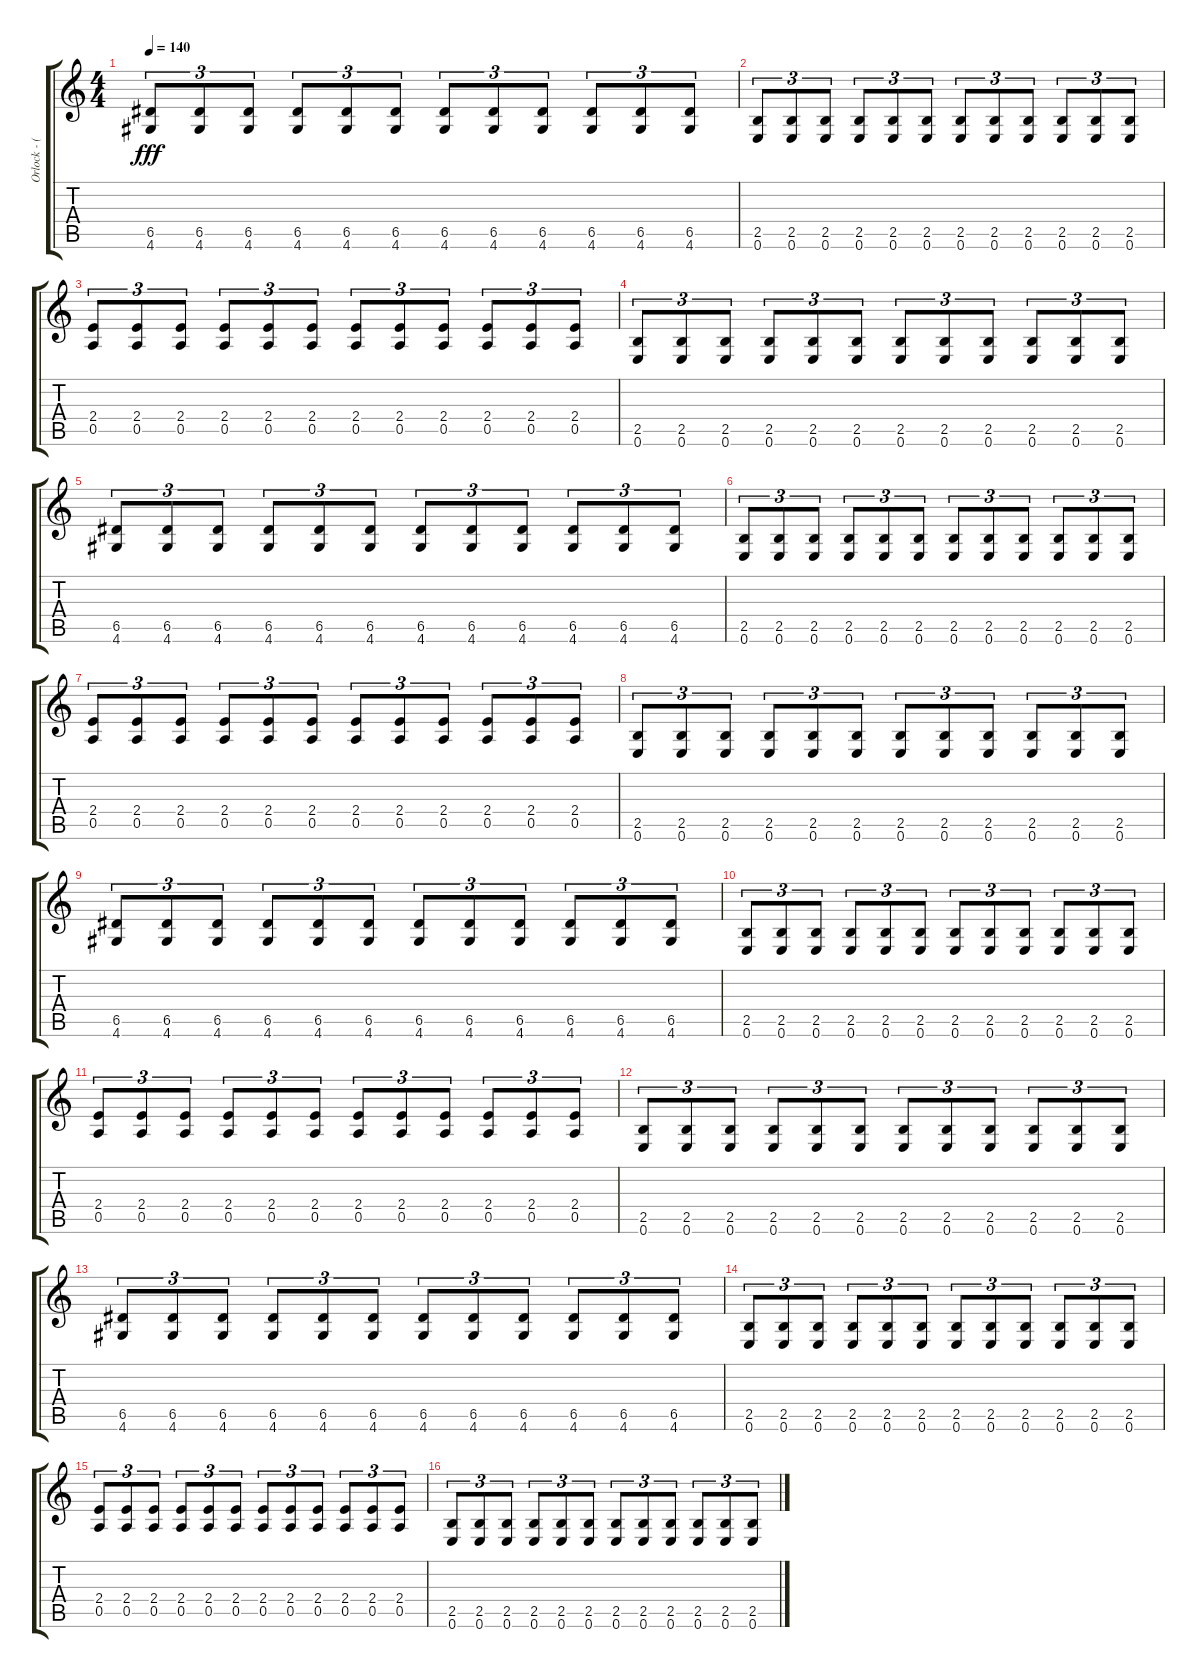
\track ("Orlock - (All Leads)" "Orlock - (") {instrument distortionguitar}
\staff {score tabs}
\tuning (E4 B3 G3 D3 A2 E2) {hide}
\ts (4 4)
\tempo 140
\clef g2
\ks c
(6.5 4.6).8{tu (3 2) dy fff} (6.5 4.6).8{tu (3 2)} (6.5 4.6).8{tu (3 2)} (6.5 4.6).8{tu (3 2)} (6.5 4.6).8{tu (3 2)} (6.5 4.6).8{tu (3 2)} (6.5 4.6).8{tu (3 2)} (6.5 4.6).8{tu (3 2)} (6.5 4.6).8{tu (3 2)} (6.5 4.6).8{tu (3 2)} (6.5 4.6).8{tu (3 2)} (6.5 4.6).8{tu (3 2)} |
(2.5 0.6).8{tu (3 2)} (2.5 0.6).8{tu (3 2)} (2.5 0.6).8{tu (3 2)} (2.5 0.6).8{tu (3 2)} (2.5 0.6).8{tu (3 2)} (2.5 0.6).8{tu (3 2)} (2.5 0.6).8{tu (3 2)} (2.5 0.6).8{tu (3 2)} (2.5 0.6).8{tu (3 2)} (2.5 0.6).8{tu (3 2)} (2.5 0.6).8{tu (3 2)} (2.5 0.6).8{tu (3 2)} |
(2.4 0.5).8{tu (3 2)} (2.4 0.5).8{tu (3 2)} (2.4 0.5).8{tu (3 2)} (2.4 0.5).8{tu (3 2)} (2.4 0.5).8{tu (3 2)} (2.4 0.5).8{tu (3 2)} (2.4 0.5).8{tu (3 2)} (2.4 0.5).8{tu (3 2)} (2.4 0.5).8{tu (3 2)} (2.4 0.5).8{tu (3 2)} (2.4 0.5).8{tu (3 2)} (2.4 0.5).8{tu (3 2)} |
(2.5 0.6).8{tu (3 2)} (2.5 0.6).8{tu (3 2)} (2.5 0.6).8{tu (3 2)} (2.5 0.6).8{tu (3 2)} (2.5 0.6).8{tu (3 2)} (2.5 0.6).8{tu (3 2)} (2.5 0.6).8{tu (3 2)} (2.5 0.6).8{tu (3 2)} (2.5 0.6).8{tu (3 2)} (2.5 0.6).8{tu (3 2)} (2.5 0.6).8{tu (3 2)} (2.5 0.6).8{tu (3 2)} |
(6.5 4.6).8{tu (3 2)} (6.5 4.6).8{tu (3 2)} (6.5 4.6).8{tu (3 2)} (6.5 4.6).8{tu (3 2)} (6.5 4.6).8{tu (3 2)} (6.5 4.6).8{tu (3 2)} (6.5 4.6).8{tu (3 2)} (6.5 4.6).8{tu (3 2)} (6.5 4.6).8{tu (3 2)} (6.5 4.6).8{tu (3 2)} (6.5 4.6).8{tu (3 2)} (6.5 4.6).8{tu (3 2)} |
(2.5 0.6).8{tu (3 2)} (2.5 0.6).8{tu (3 2)} (2.5 0.6).8{tu (3 2)} (2.5 0.6).8{tu (3 2)} (2.5 0.6).8{tu (3 2)} (2.5 0.6).8{tu (3 2)} (2.5 0.6).8{tu (3 2)} (2.5 0.6).8{tu (3 2)} (2.5 0.6).8{tu (3 2)} (2.5 0.6).8{tu (3 2)} (2.5 0.6).8{tu (3 2)} (2.5 0.6).8{tu (3 2)} |
(2.4 0.5).8{tu (3 2)} (2.4 0.5).8{tu (3 2)} (2.4 0.5).8{tu (3 2)} (2.4 0.5).8{tu (3 2)} (2.4 0.5).8{tu (3 2)} (2.4 0.5).8{tu (3 2)} (2.4 0.5).8{tu (3 2)} (2.4 0.5).8{tu (3 2)} (2.4 0.5).8{tu (3 2)} (2.4 0.5).8{tu (3 2)} (2.4 0.5).8{tu (3 2)} (2.4 0.5).8{tu (3 2)} |
(2.5 0.6).8{tu (3 2)} (2.5 0.6).8{tu (3 2)} (2.5 0.6).8{tu (3 2)} (2.5 0.6).8{tu (3 2)} (2.5 0.6).8{tu (3 2)} (2.5 0.6).8{tu (3 2)} (2.5 0.6).8{tu (3 2)} (2.5 0.6).8{tu (3 2)} (2.5 0.6).8{tu (3 2)} (2.5 0.6).8{tu (3 2)} (2.5 0.6).8{tu (3 2)} (2.5 0.6).8{tu (3 2)} |
(6.5 4.6).8{tu (3 2)} (6.5 4.6).8{tu (3 2)} (6.5 4.6).8{tu (3 2)} (6.5 4.6).8{tu (3 2)} (6.5 4.6).8{tu (3 2)} (6.5 4.6).8{tu (3 2)} (6.5 4.6).8{tu (3 2)} (6.5 4.6).8{tu (3 2)} (6.5 4.6).8{tu (3 2)} (6.5 4.6).8{tu (3 2)} (6.5 4.6).8{tu (3 2)} (6.5 4.6).8{tu (3 2)} |
(2.5 0.6).8{tu (3 2)} (2.5 0.6).8{tu (3 2)} (2.5 0.6).8{tu (3 2)} (2.5 0.6).8{tu (3 2)} (2.5 0.6).8{tu (3 2)} (2.5 0.6).8{tu (3 2)} (2.5 0.6).8{tu (3 2)} (2.5 0.6).8{tu (3 2)} (2.5 0.6).8{tu (3 2)} (2.5 0.6).8{tu (3 2)} (2.5 0.6).8{tu (3 2)} (2.5 0.6).8{tu (3 2)} |
(2.4 0.5).8{tu (3 2)} (2.4 0.5).8{tu (3 2)} (2.4 0.5).8{tu (3 2)} (2.4 0.5).8{tu (3 2)} (2.4 0.5).8{tu (3 2)} (2.4 0.5).8{tu (3 2)} (2.4 0.5).8{tu (3 2)} (2.4 0.5).8{tu (3 2)} (2.4 0.5).8{tu (3 2)} (2.4 0.5).8{tu (3 2)} (2.4 0.5).8{tu (3 2)} (2.4 0.5).8{tu (3 2)} |
(2.5 0.6).8{tu (3 2)} (2.5 0.6).8{tu (3 2)} (2.5 0.6).8{tu (3 2)} (2.5 0.6).8{tu (3 2)} (2.5 0.6).8{tu (3 2)} (2.5 0.6).8{tu (3 2)} (2.5 0.6).8{tu (3 2)} (2.5 0.6).8{tu (3 2)} (2.5 0.6).8{tu (3 2)} (2.5 0.6).8{tu (3 2)} (2.5 0.6).8{tu (3 2)} (2.5 0.6).8{tu (3 2)} |
(6.5 4.6).8{tu (3 2)} (6.5 4.6).8{tu (3 2)} (6.5 4.6).8{tu (3 2)} (6.5 4.6).8{tu (3 2)} (6.5 4.6).8{tu (3 2)} (6.5 4.6).8{tu (3 2)} (6.5 4.6).8{tu (3 2)} (6.5 4.6).8{tu (3 2)} (6.5 4.6).8{tu (3 2)} (6.5 4.6).8{tu (3 2)} (6.5 4.6).8{tu (3 2)} (6.5 4.6).8{tu (3 2)} |
(2.5 0.6).8{tu (3 2)} (2.5 0.6).8{tu (3 2)} (2.5 0.6).8{tu (3 2)} (2.5 0.6).8{tu (3 2)} (2.5 0.6).8{tu (3 2)} (2.5 0.6).8{tu (3 2)} (2.5 0.6).8{tu (3 2)} (2.5 0.6).8{tu (3 2)} (2.5 0.6).8{tu (3 2)} (2.5 0.6).8{tu (3 2)} (2.5 0.6).8{tu (3 2)} (2.5 0.6).8{tu (3 2)} |
(2.4 0.5).8{tu (3 2)} (2.4 0.5).8{tu (3 2)} (2.4 0.5).8{tu (3 2)} (2.4 0.5).8{tu (3 2)} (2.4 0.5).8{tu (3 2)} (2.4 0.5).8{tu (3 2)} (2.4 0.5).8{tu (3 2)} (2.4 0.5).8{tu (3 2)} (2.4 0.5).8{tu (3 2)} (2.4 0.5).8{tu (3 2)} (2.4 0.5).8{tu (3 2)} (2.4 0.5).8{tu (3 2)} |
(2.5 0.6).8{tu (3 2)} (2.5 0.6).8{tu (3 2)} (2.5 0.6).8{tu (3 2)} (2.5 0.6).8{tu (3 2)} (2.5 0.6).8{tu (3 2)} (2.5 0.6).8{tu (3 2)} (2.5 0.6).8{tu (3 2)} (2.5 0.6).8{tu (3 2)} (2.5 0.6).8{tu (3 2)} (2.5 0.6).8{tu (3 2)} (2.5 0.6).8{tu (3 2)} (2.5 0.6).8{tu (3 2)}
